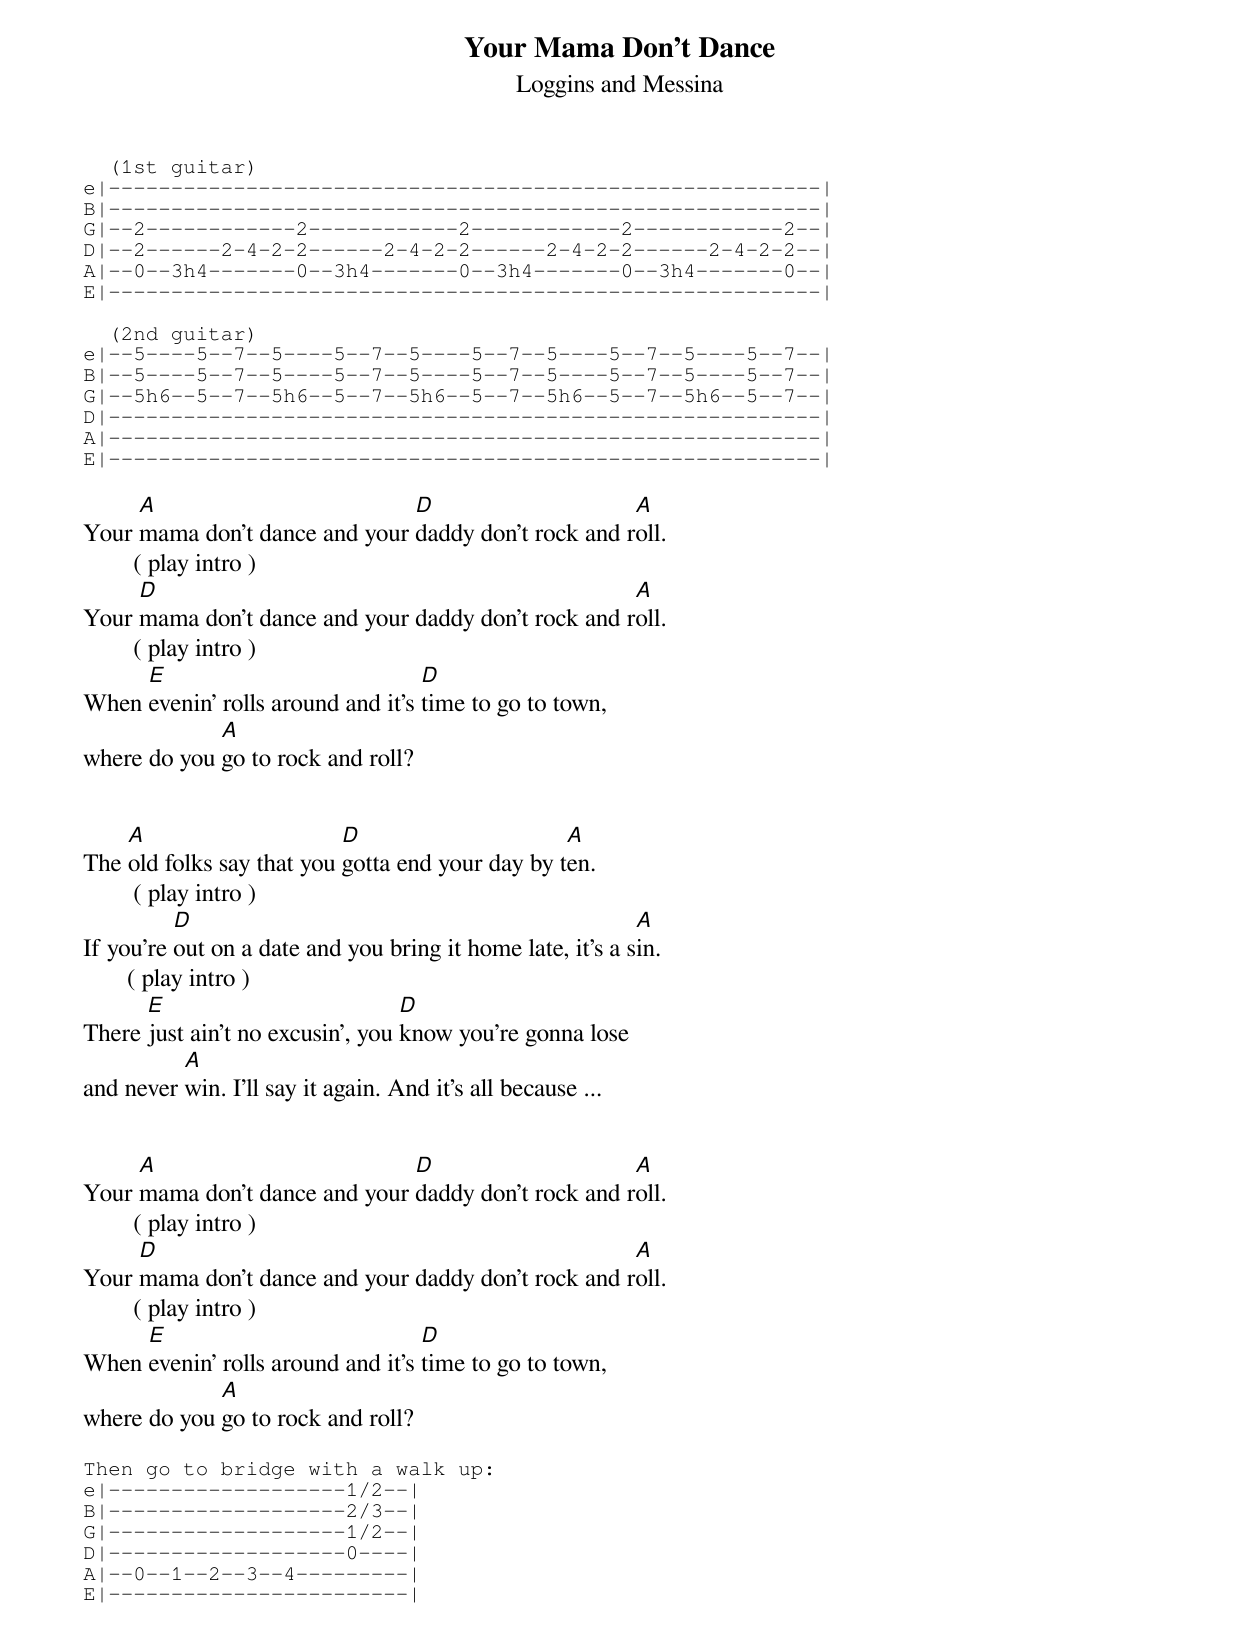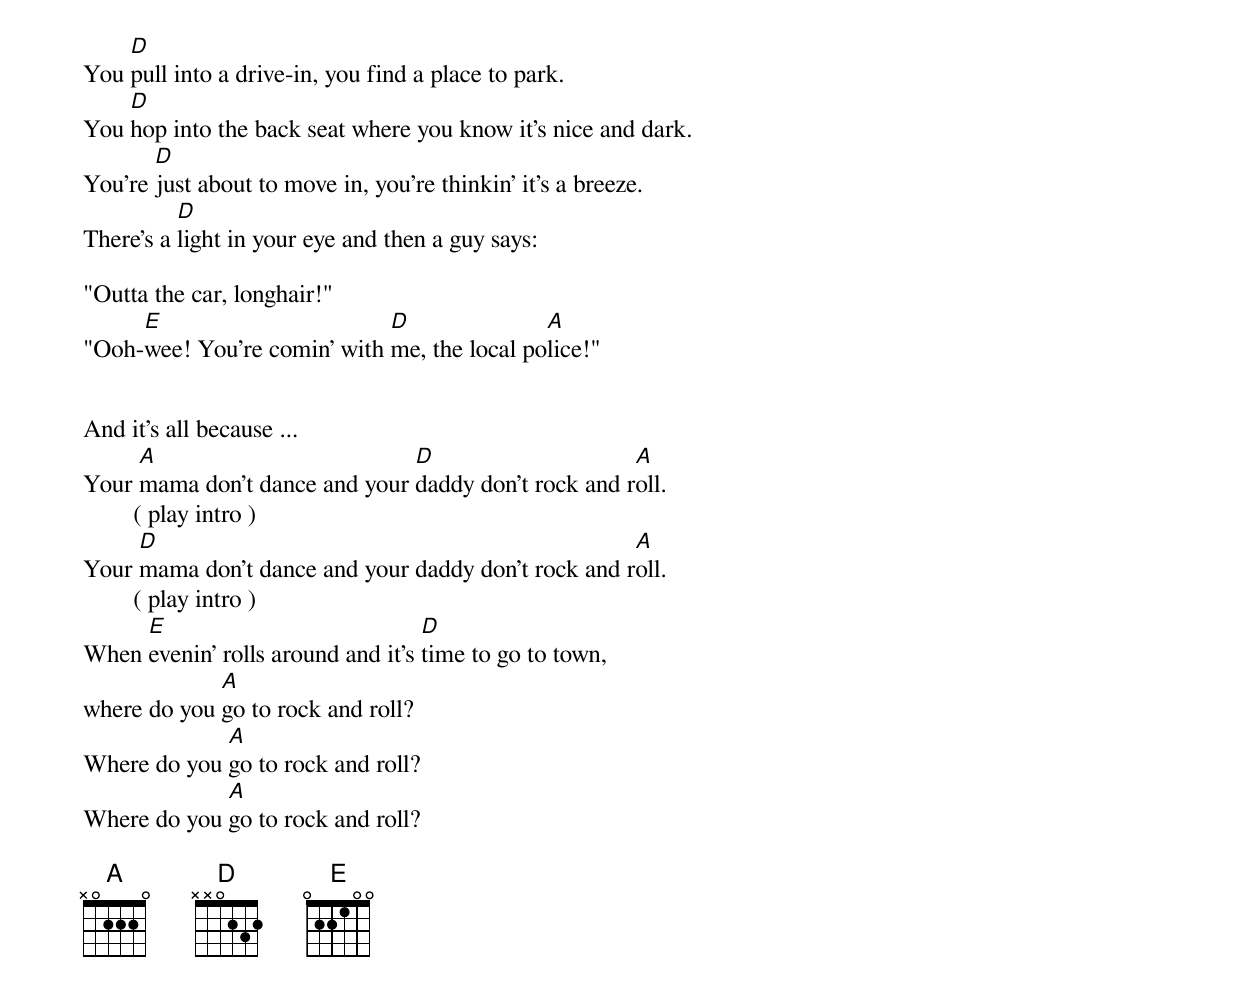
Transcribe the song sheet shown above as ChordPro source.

{title: Your Mama Don’t Dance }
{subtitle: Loggins and Messina}

{sot}
  (1st guitar)
e|---------------------------------------------------------|
B|---------------------------------------------------------|
G|--2------------2------------2------------2------------2--|
D|--2------2-4-2-2------2-4-2-2------2-4-2-2------2-4-2-2--|
A|--0--3h4-------0--3h4-------0--3h4-------0--3h4-------0--|
E|---------------------------------------------------------|

  (2nd guitar)
e|--5----5--7--5----5--7--5----5--7--5----5--7--5----5--7--|
B|--5----5--7--5----5--7--5----5--7--5----5--7--5----5--7--|
G|--5h6--5--7--5h6--5--7--5h6--5--7--5h6--5--7--5h6--5--7--|
D|---------------------------------------------------------|
A|---------------------------------------------------------|
E|---------------------------------------------------------|
{eot}

Your [A]mama don't dance and your [D]daddy don't rock and r[A]oll.
        ( play intro )
Your [D]mama don't dance and your daddy don't rock and r[A]oll.
        ( play intro )
When [E]evenin' rolls around and it's [D]time to go to town,
where do you [A]go to rock and roll?


The [A]old folks say that you [D]gotta end your day by t[A]en.
        ( play intro )
If you're [D]out on a date and you bring it home late, it's a s[A]in.
       ( play intro )
There [E]just ain't no excusin', you [D]know you're gonna lose
and never [A]win. I'll say it again. And it's all because ...


Your [A]mama don't dance and your [D]daddy don't rock and r[A]oll.
        ( play intro )
Your [D]mama don't dance and your daddy don't rock and r[A]oll.
        ( play intro )
When [E]evenin' rolls around and it's [D]time to go to town,
where do you [A]go to rock and roll?

{sot}
Then go to bridge with a walk up:
e|-------------------1/2--|
B|-------------------2/3--|
G|-------------------1/2--|
D|-------------------0----|
A|--0--1--2--3--4---------|
E|------------------------|
{eot}

You [D]pull into a drive-in, you find a place to park.
You [D]hop into the back seat where you know it's nice and dark.
You're [D]just about to move in, you're thinkin' it's a breeze.
There's a [D]light in your eye and then a guy says:

"Outta the car, longhair!"
"Ooh-[E]wee! You're comin' with [D]me, the local po[A]lice!"


And it's all because ...
Your [A]mama don't dance and your [D]daddy don't rock and r[A]oll.
        ( play intro )
Your [D]mama don't dance and your daddy don't rock and r[A]oll.
        ( play intro )
When [E]evenin' rolls around and it's [D]time to go to town,
where do you [A]go to rock and roll?
Where do you [A]go to rock and roll?
Where do you [A]go to rock and roll?

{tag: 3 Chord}
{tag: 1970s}
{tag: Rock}
